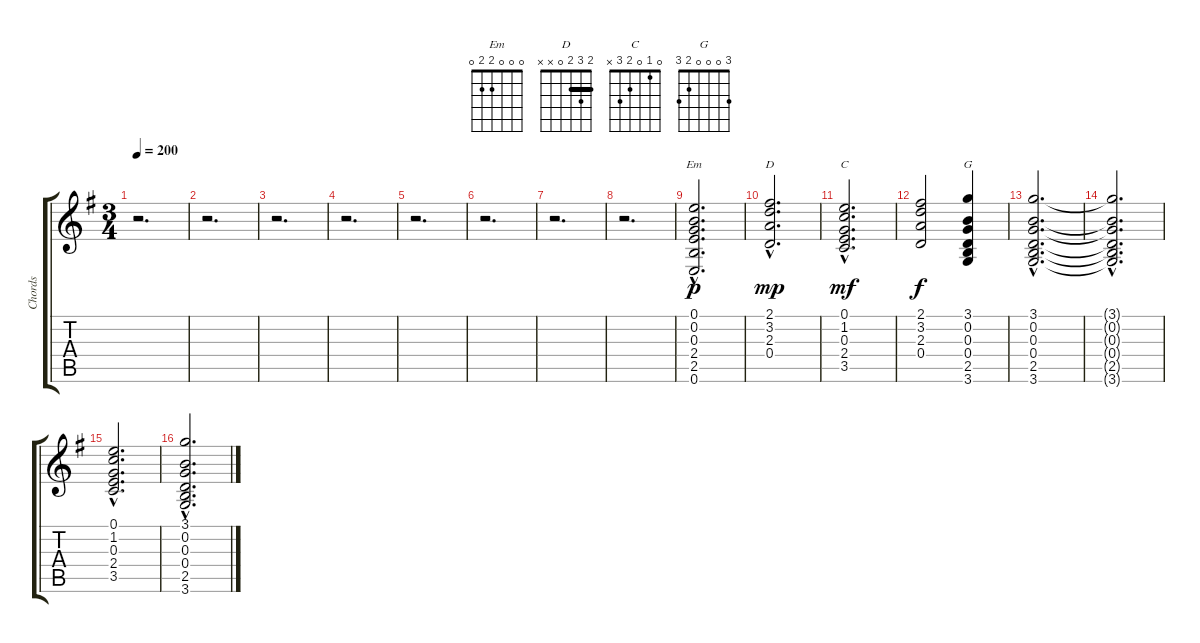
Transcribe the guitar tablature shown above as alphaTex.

\track ("Chords" "Chords") {instrument overdrivenguitar}
\staff {score tabs}
\tuning (E4 B3 G3 D3 A2 E2) {hide}
\chord ("Em" 0 0 0 2 2 0)
\chord ("D" 2 3 2 0 x x) {barre 2}
\chord ("C" 0 1 0 2 3 x)
\chord ("G" 3 0 0 0 2 3)
\ts (3 4)
\tempo 200
\clef g2
\ks g
r.2{d dy f} |
r.2{d} |
r.2{d} |
r.2{d} |
r.2{d} |
r.2{d} |
r.2{d} |
r.2{d} |
(0.1{hac} 0.2{hac} 0.3{hac} 2.4{hac} 2.5{hac} 0.6{hac}).2{d ch "Em" dy p} |
(2.1{hac} 3.2{hac} 2.3{hac} 0.4{hac}).2{d ch "D" dy mp} |
(0.1{hac} 1.2{hac} 0.3{hac} 2.4{hac} 3.5{hac}).2{d ch "C" dy mf} |
(2.1 3.2 2.3 0.4).2{dy f} (3.1 0.2 0.3 0.4 2.5 3.6).4{ch "G"} |
(3.1{hac} 0.2{hac} 0.3{hac} 0.4{hac} 2.5{hac} 3.6{hac}).2{d} |
(3.1{hac t} 0.2{hac t} 0.3{hac t} 0.4{hac t} 2.5{hac t} 3.6{hac t}).2{d} |
(0.1{hac} 1.2{hac} 0.3{hac} 2.4{hac} 3.5{hac}).2{d} |
(3.1{hac} 0.2{hac} 0.3{hac} 0.4{hac} 2.5{hac} 3.6{hac}).2{d}
